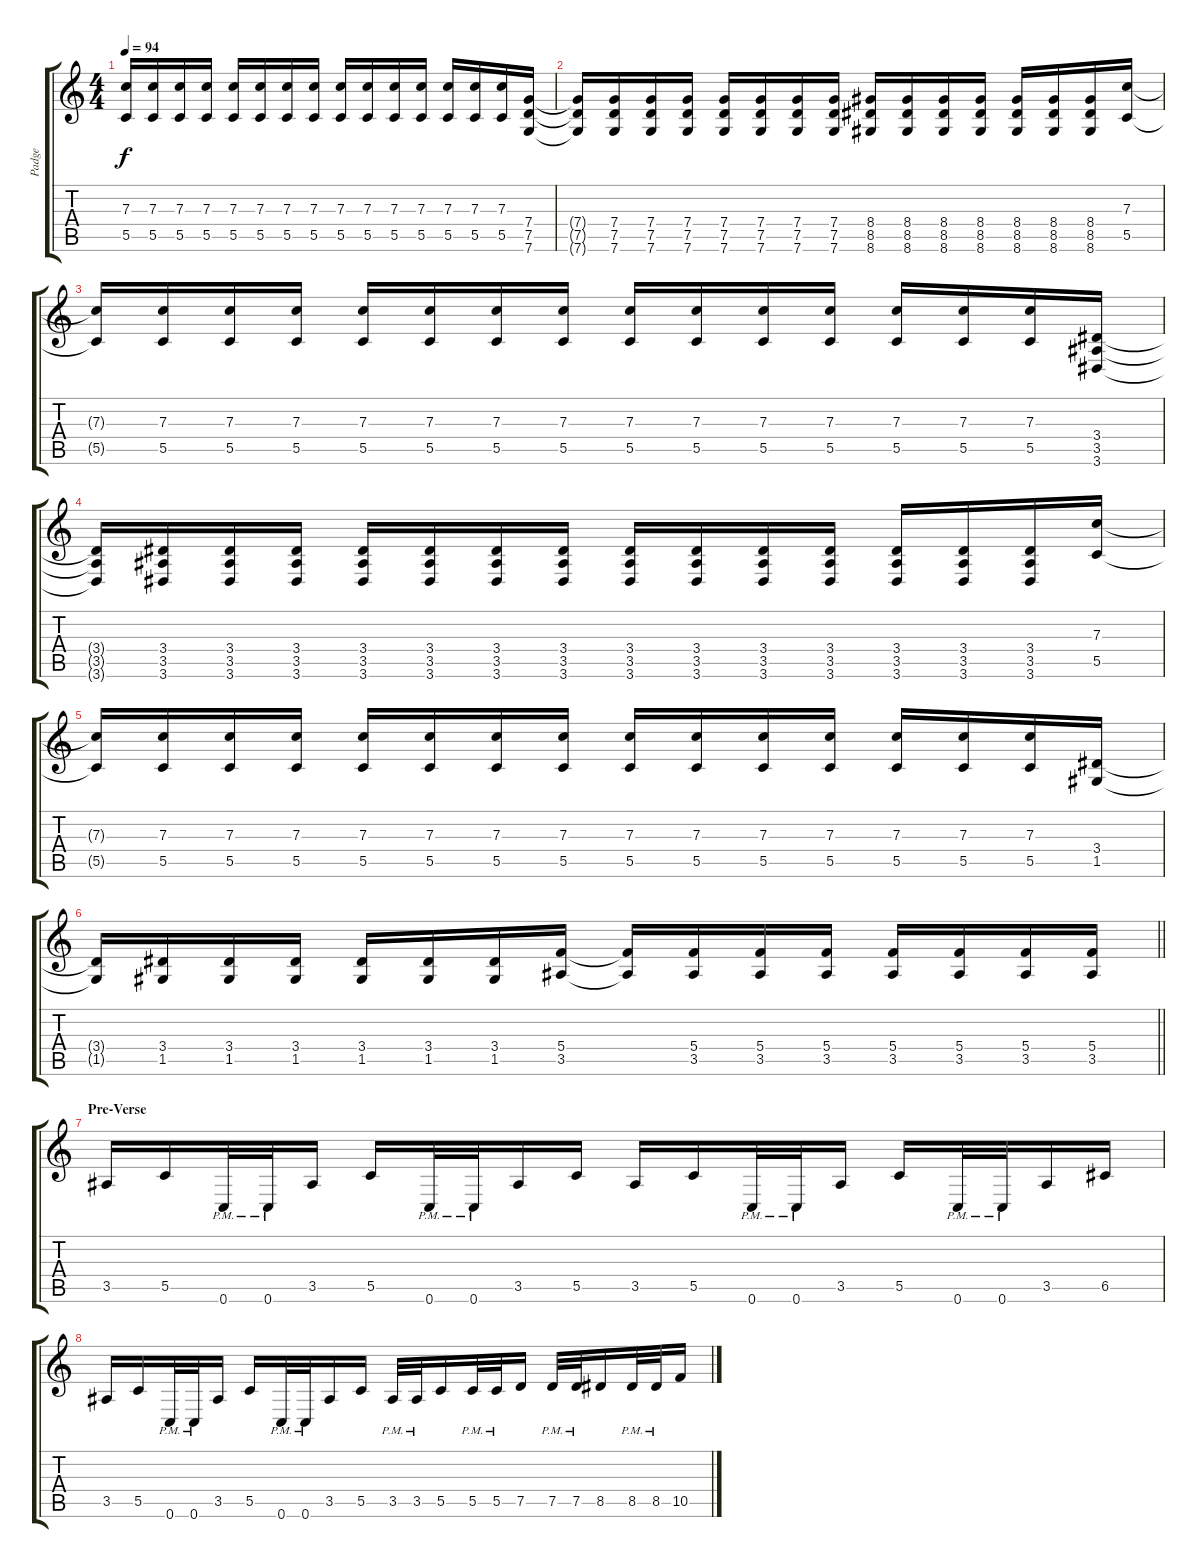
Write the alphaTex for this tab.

\track ("Padge" "Padge") {instrument distortionguitar}
\staff {score tabs}
\tuning (D4 A3 F3 C3 G2 C2) {hide}
\ts (4 4)
\tempo 94
\clef g2
\ks c
(7.3{t} 5.5{t}).16{dy f} (7.3 5.5).16 (7.3 5.5).16 (7.3 5.5).16 (7.3 5.5).16 (7.3 5.5).16 (7.3 5.5).16 (7.3 5.5).16 (7.3 5.5).16 (7.3 5.5).16 (7.3 5.5).16 (7.3 5.5).16 (7.3 5.5).16 (7.3 5.5).16 (7.3 5.5).16 (7.4 7.5 7.6).16 |
(7.4{t} 7.5{t} 7.6{t}).16 (7.4 7.5 7.6).16 (7.4 7.5 7.6).16 (7.4 7.5 7.6).16 (7.4 7.5 7.6).16 (7.4 7.5 7.6).16 (7.4 7.5 7.6).16 (7.4 7.5 7.6).16 (8.4 8.5 8.6).16 (8.4 8.5 8.6).16 (8.4 8.5 8.6).16 (8.4 8.5 8.6).16 (8.4 8.5 8.6).16 (8.4 8.5 8.6).16 (8.4 8.5 8.6).16 (7.3 5.5).16 |
(7.3{t} 5.5{t}).16 (7.3 5.5).16 (7.3 5.5).16 (7.3 5.5).16 (7.3 5.5).16 (7.3 5.5).16 (7.3 5.5).16 (7.3 5.5).16 (7.3 5.5).16 (7.3 5.5).16 (7.3 5.5).16 (7.3 5.5).16 (7.3 5.5).16 (7.3 5.5).16 (7.3 5.5).16 (3.4 3.5 3.6).16 |
(3.4{t} 3.5{t} 3.6{t}).16 (3.4 3.5 3.6).16 (3.4 3.5 3.6).16 (3.4 3.5 3.6).16 (3.4 3.5 3.6).16 (3.4 3.5 3.6).16 (3.4 3.5 3.6).16 (3.4 3.5 3.6).16 (3.4 3.5 3.6).16 (3.4 3.5 3.6).16 (3.4 3.5 3.6).16 (3.4 3.5 3.6).16 (3.4 3.5 3.6).16 (3.4 3.5 3.6).16 (3.4 3.5 3.6).16 (7.3 5.5).16 |
(7.3{t} 5.5{t}).16 (7.3 5.5).16 (7.3 5.5).16 (7.3 5.5).16 (7.3 5.5).16 (7.3 5.5).16 (7.3 5.5).16 (7.3 5.5).16 (7.3 5.5).16 (7.3 5.5).16 (7.3 5.5).16 (7.3 5.5).16 (7.3 5.5).16 (7.3 5.5).16 (7.3 5.5).16 (3.4 1.5).16 |
\barLineRight lightlight
(3.4{t} 1.5{t}).16 (3.4 1.5).16 (3.4 1.5).16 (3.4 1.5).16 (3.4 1.5).16 (3.4 1.5).16 (3.4 1.5).16 (5.4 3.5).16 (5.4{t} 3.5{t}).16 (5.4 3.5).16 (5.4 3.5).16 (5.4 3.5).16 (5.4 3.5).16 (5.4 3.5).16 (5.4 3.5).16 (5.4 3.5).16 |
\section ("" "Pre-Verse")
3.5.16 5.5.16 0.6{pm}.32 0.6{pm}.32 3.5.16 5.5.16 0.6{pm}.32 0.6{pm}.32 3.5.16 5.5.16 3.5.16 5.5.16 0.6{pm}.32 0.6{pm}.32 3.5.16 5.5.16 0.6{pm}.32 0.6{pm}.32 3.5.16 6.5.16 |
3.5.16 5.5.16 0.6{pm}.32 0.6{pm}.32 3.5.16 5.5.16 0.6{pm}.32 0.6{pm}.32 3.5.16 5.5.16 3.5{pm}.32 3.5{pm}.32 5.5.16 5.5{pm}.32 5.5{pm}.32 7.5.16 7.5{pm}.32 7.5{pm}.32 8.5.16 8.5{pm}.32 8.5{pm}.32 10.5.16
